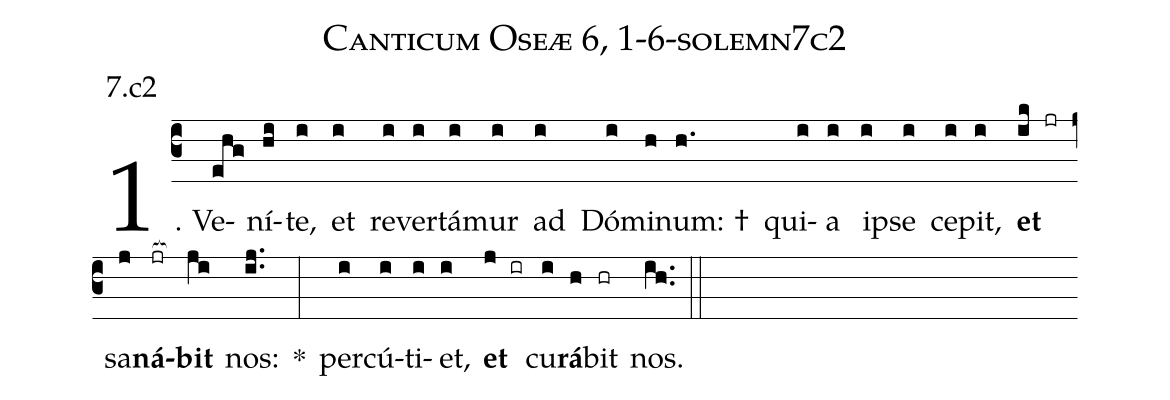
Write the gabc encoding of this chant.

name: Canticum Oseæ 6, 1-6-solemn7c2;
annotation: 7.c2;
%%
(c3)1. Ve(ehg)ní(hi)te,(i) et(i) re(i)ver(i)tá(i)mur(i) ad(i) Dó(i)mi(h)num: †(h.) qui(i)a(i) ip(i)se(i) ce(i)pit,(i) <b>et</b>(ik jr) sa(j)<b>ná</b>(jr[ocb:1{])<b>bit</b>(ji[ocb:0}]) nos:(ij..) *(:) per(i)cú(i)ti(i)et,(i) <b>et</b>(j ir) cu(i)<b>rá</b>(h)bit(hr) nos.(ih..) (::)
